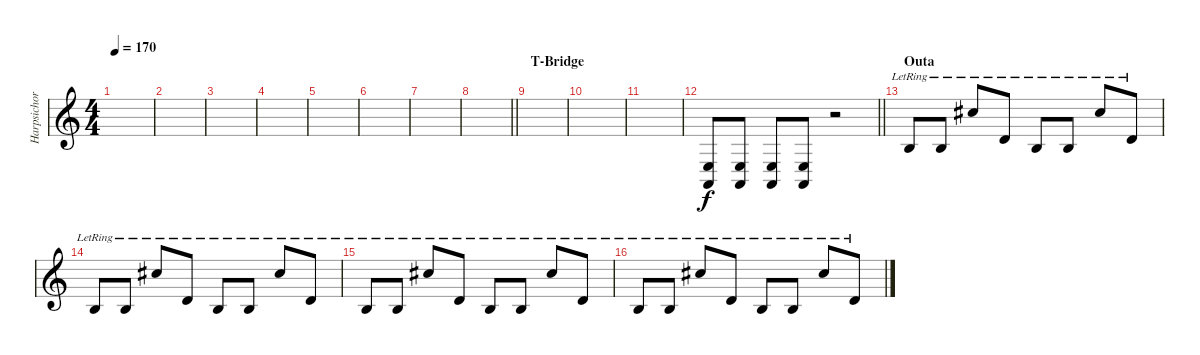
\track ("Harpsichord" "Harpsichor") {instrument harpsichord}
\staff {score}
\tuning (E4 B3 G3 D3 A2 E2) {hide}
\ts (4 4)
\tempo 170
\clef g2
\ks c
|
|
|
|
|
|
|
\barLineRight lightlight
|
\section ("" "T-Bridge")
|
|
|
\barLineRight lightlight
(2.4 0.5).8 (2.4 0.5).8 (2.4 0.5).8 (2.4 0.5).8 r.2 |
\section ("" "Outa")
0.2{lr}.8 4.3{lr}.8 9.1{lr}.8 3.2{lr}.8 0.2{lr}.8 4.3{lr}.8 9.1{lr}.8 3.2{lr}.8 |
0.2{lr}.8 4.3{lr}.8 9.1{lr}.8 3.2{lr}.8 0.2{lr}.8 4.3{lr}.8 9.1{lr}.8 3.2{lr}.8 |
0.2{lr}.8 4.3{lr}.8 9.1{lr}.8 3.2{lr}.8 0.2{lr}.8 4.3{lr}.8 9.1{lr}.8 3.2{lr}.8 |
0.2{lr}.8 4.3{lr}.8 9.1{lr}.8 3.2{lr}.8 0.2{lr}.8 4.3{lr}.8 9.1{lr}.8 3.2{lr}.8
